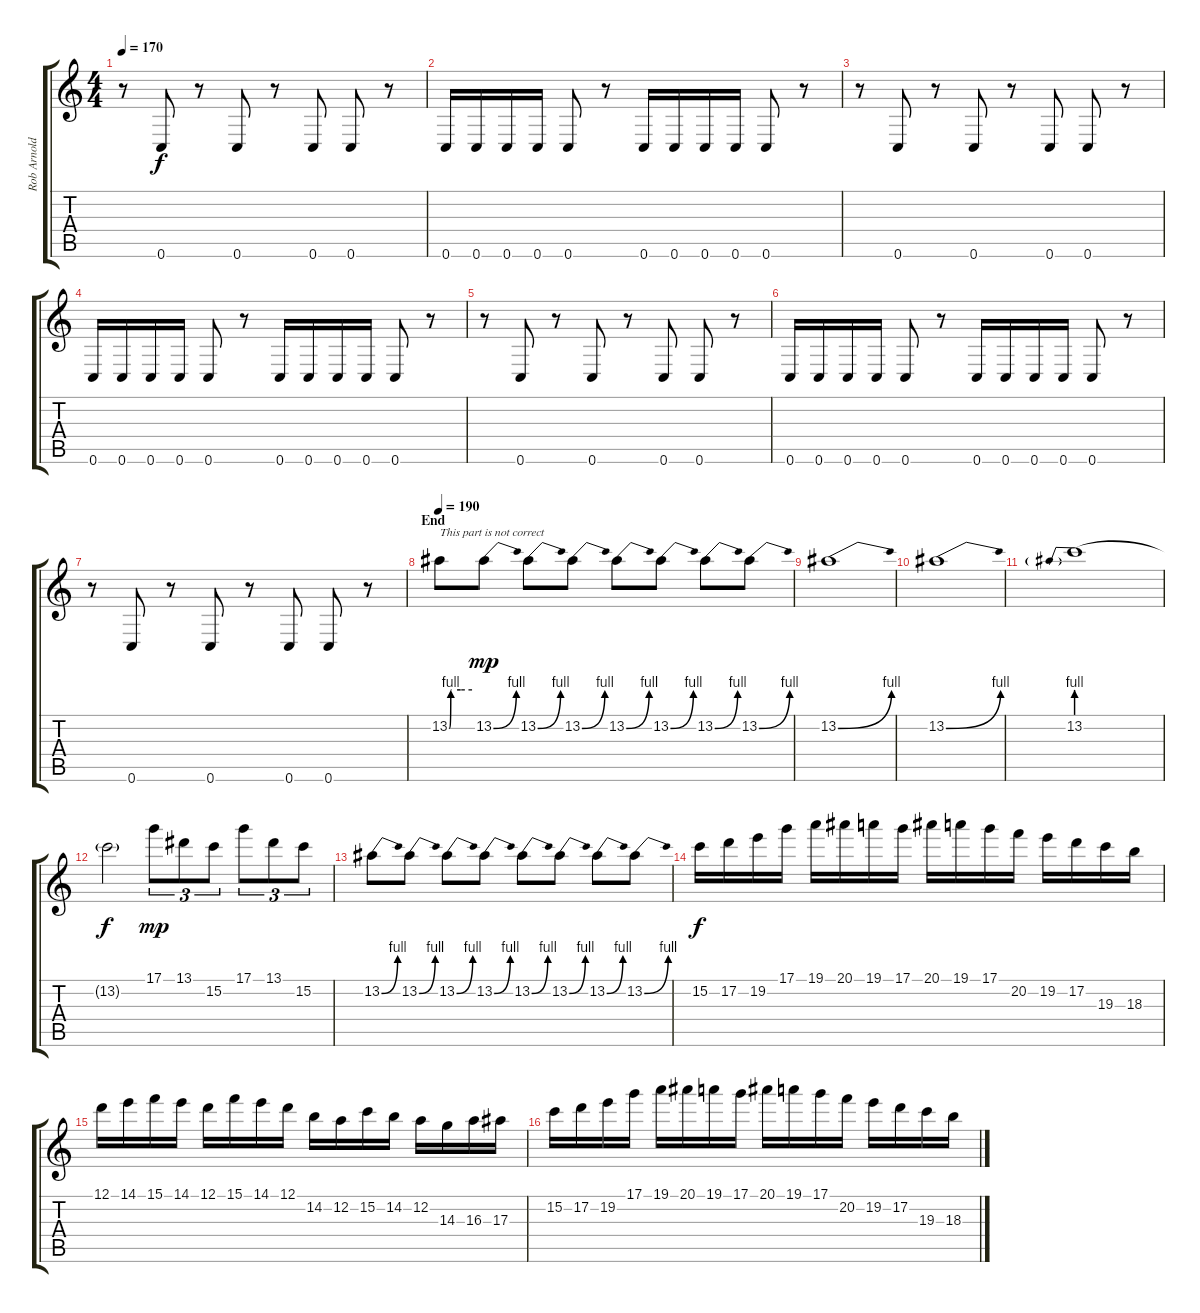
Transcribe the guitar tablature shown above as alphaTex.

\track ("Rob Arnold" "Rob Arnold") {instrument overdrivenguitar}
\staff {score tabs}
\tuning (D4 A3 F3 C3 G2 C2) {hide}
\ts (4 4)
\tempo 170
\clef g2
\ks c
r.8{dy f} 0.6.8 r.8 0.6.8 r.8 0.6.8 0.6.8 r.8 |
0.6.16 0.6.16 0.6.16 0.6.16 0.6.8 r.8 0.6.16 0.6.16 0.6.16 0.6.16 0.6.8 r.8 |
r.8 0.6.8 r.8 0.6.8 r.8 0.6.8 0.6.8 r.8 |
0.6.16 0.6.16 0.6.16 0.6.16 0.6.8 r.8 0.6.16 0.6.16 0.6.16 0.6.16 0.6.8 r.8 |
r.8 0.6.8 r.8 0.6.8 r.8 0.6.8 0.6.8 r.8 |
0.6.16 0.6.16 0.6.16 0.6.16 0.6.8 r.8 0.6.16 0.6.16 0.6.16 0.6.16 0.6.8 r.8 |
r.8 0.6.8 r.8 0.6.8 r.8 0.6.8 0.6.8 r.8 |
\section ("" "End")
\tempo 190
13.2{be (custom 0 0 4 4 6 4 30 4 60 4)}.8{txt "This part is not correct" volume 11} 13.2{be (bend 0 0 60 4)}.8{dy mp} 13.2{be (bend 0 0 60 4)}.8 13.2{be (bend 0 0 60 4)}.8 13.2{be (bend 0 0 60 4)}.8 13.2{be (bend 0 0 60 4)}.8 13.2{be (bend 0 0 60 4)}.8 13.2{be (bend 0 0 60 4)}.8 |
13.2{be (bend 0 0 60 4)}.1 |
13.2{be (bend 0 0 60 4)}.1 |
13.2{be (prebend 0 4 60 4)}.1 |
13.2{t}.2{dy f} 17.1.8{tu (3 2) dy mp} 13.1.8{tu (3 2)} 15.2.8{tu (3 2)} 17.1.8{tu (3 2)} 13.1.8{tu (3 2)} 15.2.8{tu (3 2)} |
13.2{be (bend 0 0 60 4)}.8 13.2{be (bend 0 0 60 4)}.8 13.2{be (bend 0 0 60 4)}.8 13.2{be (bend 0 0 60 4)}.8 13.2{be (bend 0 0 60 4)}.8 13.2{be (bend 0 0 60 4)}.8 13.2{be (bend 0 0 60 4)}.8 13.2{be (bend 0 0 60 4)}.8 |
15.2.16{dy f} 17.2.16 19.2.16 17.1.16 19.1.16 20.1.16 19.1.16 17.1.16 20.1.16 19.1.16 17.1.16 20.2.16 19.2.16 17.2.16 19.3.16 18.3.16 |
12.1.16 14.1.16 15.1.16 14.1.16 12.1.16 15.1.16 14.1.16 12.1.16 14.2.16 12.2.16 15.2.16 14.2.16 12.2.16 14.3.16 16.3.16 17.3.16 |
15.2.16 17.2.16 19.2.16 17.1.16 19.1.16 20.1.16 19.1.16 17.1.16 20.1.16 19.1.16 17.1.16 20.2.16 19.2.16 17.2.16 19.3.16 18.3.16
